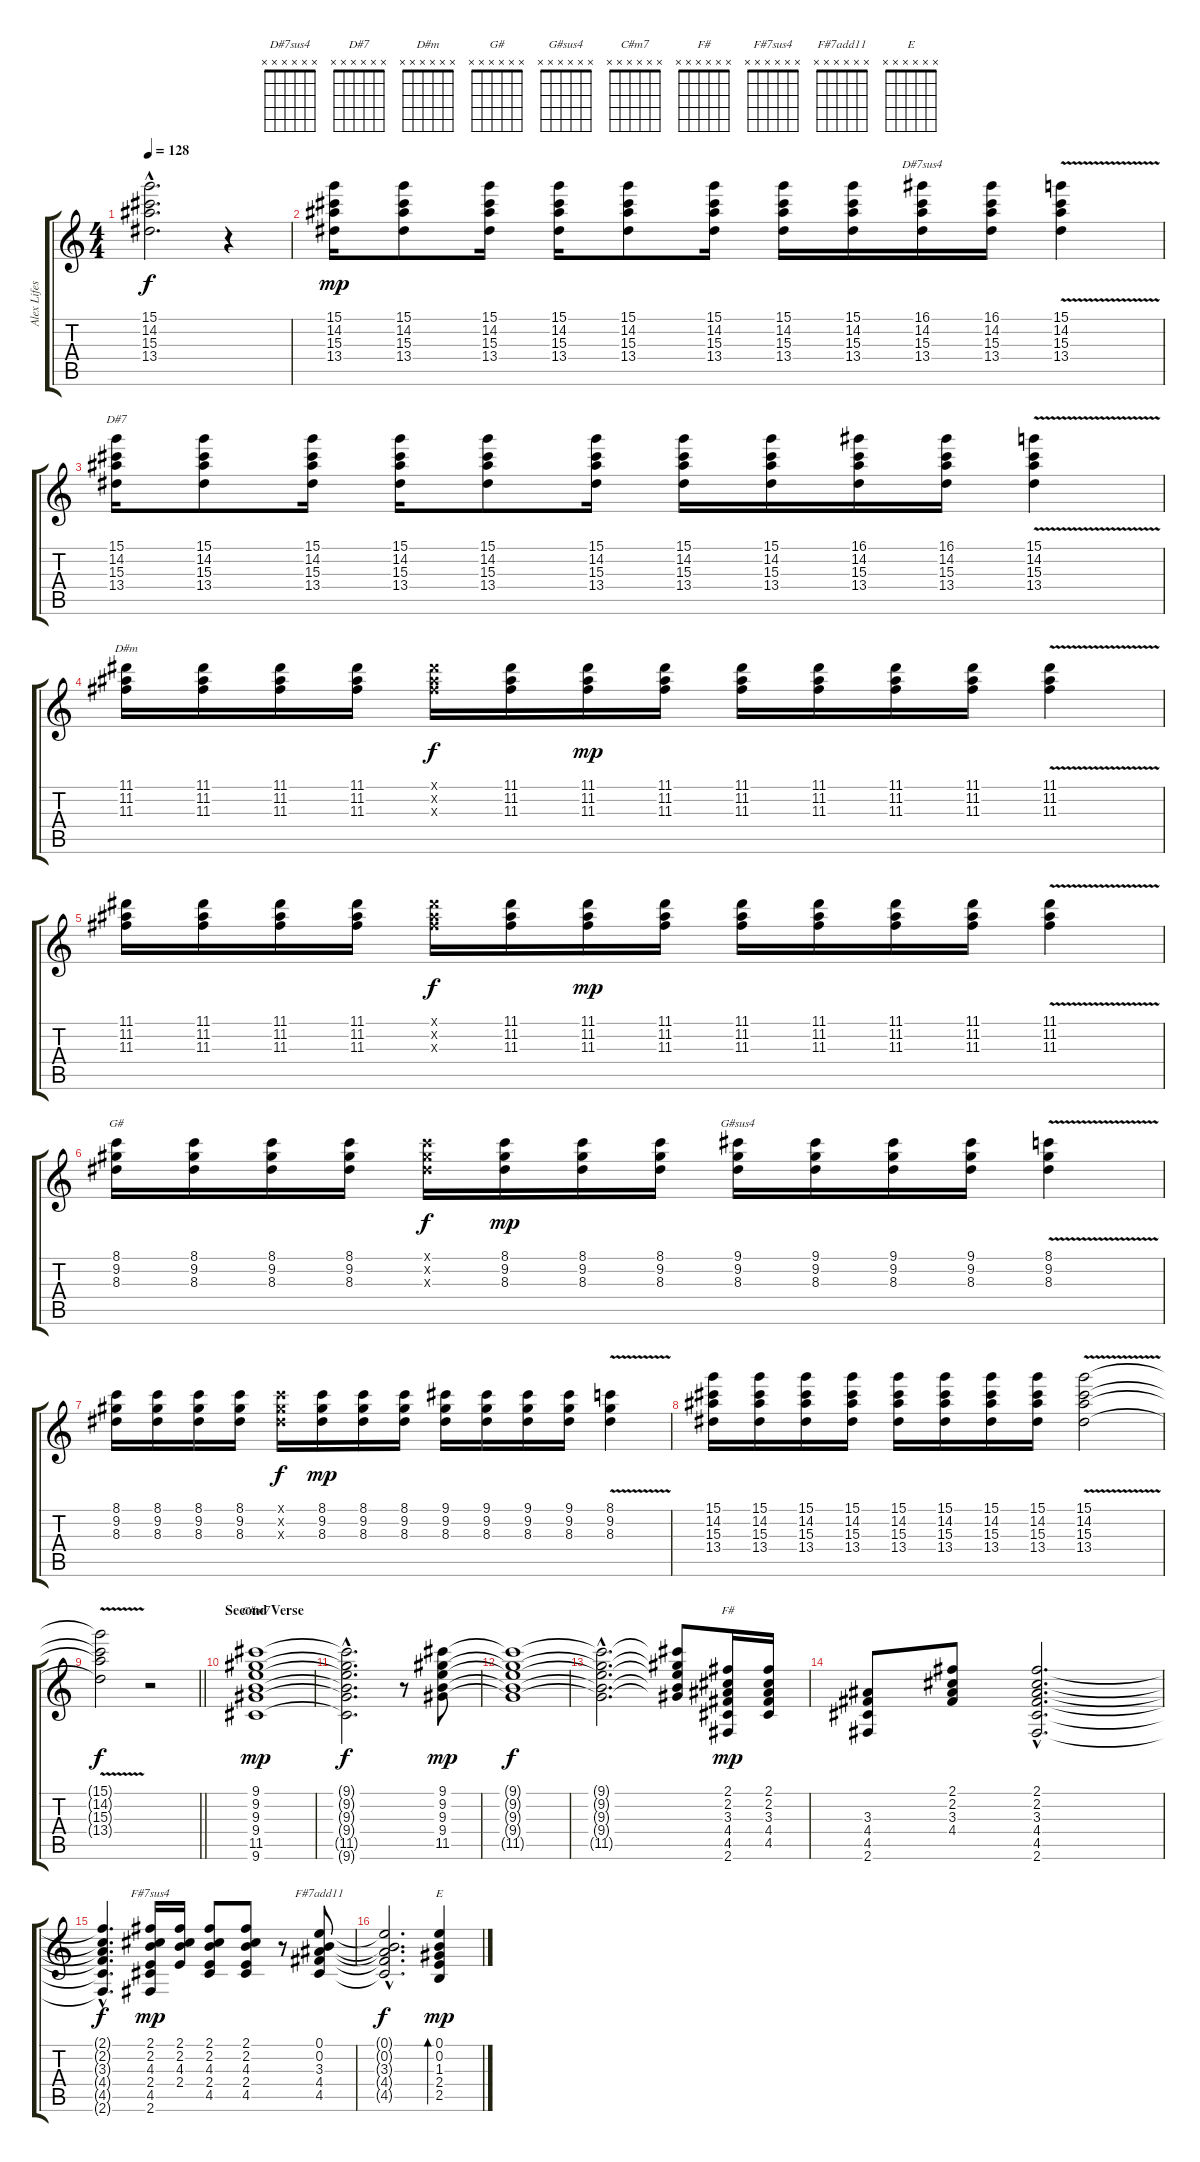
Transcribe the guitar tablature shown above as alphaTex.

\track ("Alex Lifeson 1" "Alex Lifes") {instrument overdrivenguitar}
\staff {score tabs}
\tuning (E4 B3 G3 D3 A2 E2) {hide}
\chord ("D#7sus4" x x x x x x) {firstfret 0}
\chord ("D#7" x x x x x x) {firstfret 0}
\chord ("D#m" x x x x x x) {firstfret 0}
\chord ("G#" x x x x x x) {firstfret 0}
\chord ("G#sus4" x x x x x x) {firstfret 0}
\chord ("C#m7" x x x x x x) {firstfret 0}
\chord ("F#" x x x x x x) {firstfret 0}
\chord ("F#7sus4" x x x x x x) {firstfret 0}
\chord ("F#7add11" x x x x x x) {firstfret 0}
\chord ("E" x x x x x x) {firstfret 0}
\ts (4 4)
\tempo 128
\clef g2
\ks c
(15.1{hac t} 14.2{hac t} 15.3{hac t} 13.4{hac t}).2{d dy f} r.4 |
(15.1 14.2 15.3 13.4).16{dy mp} (15.1 14.2 15.3 13.4).8 (15.1 14.2 15.3 13.4).16 (15.1 14.2 15.3 13.4).16 (15.1 14.2 15.3 13.4).8 (15.1 14.2 15.3 13.4).16 (15.1 14.2 15.3 13.4).16 (15.1 14.2 15.3 13.4).16 (16.1 14.2 15.3 13.4).16{ch "D#7sus4"} (16.1 14.2 15.3 13.4).16 (15.1{v} 14.2 15.3 13.4).4 |
(15.1 14.2 15.3 13.4).16{ch "D#7"} (15.1 14.2 15.3 13.4).8 (15.1 14.2 15.3 13.4).16 (15.1 14.2 15.3 13.4).16 (15.1 14.2 15.3 13.4).8 (15.1 14.2 15.3 13.4).16 (15.1 14.2 15.3 13.4).16 (15.1 14.2 15.3 13.4).16 (16.1 14.2 15.3 13.4).16 (16.1 14.2 15.3 13.4).16 (15.1{v} 14.2 15.3 13.4).4 |
(11.1 11.2 11.3).16{ch "D#m"} (11.1 11.2 11.3).16 (11.1 11.2 11.3).16 (11.1 11.2 11.3).16 (11.1{x} 11.2{x} 11.3{x}).16{dy f} (11.1 11.2 11.3).16 (11.1 11.2 11.3).16{dy mp} (11.1 11.2 11.3).16 (11.1 11.2 11.3).16 (11.1 11.2 11.3).16 (11.1 11.2 11.3).16 (11.1 11.2 11.3).16 (11.1 11.2 11.3{v}).4 |
(11.1 11.2 11.3).16 (11.1 11.2 11.3).16 (11.1 11.2 11.3).16 (11.1 11.2 11.3).16 (11.1{x} 11.2{x} 11.3{x}).16{dy f} (11.1 11.2 11.3).16 (11.1 11.2 11.3).16{dy mp} (11.1 11.2 11.3).16 (11.1 11.2 11.3).16 (11.1 11.2 11.3).16 (11.1 11.2 11.3).16 (11.1 11.2 11.3).16 (11.1{v} 11.2 11.3).4 |
(8.1 9.2 8.3).16{ch "G#"} (8.1 9.2 8.3).16 (8.1 9.2 8.3).16 (8.1 9.2 8.3).16 (8.1{x} 9.2{x} 8.3{x}).16{dy f} (8.1 9.2 8.3).16{dy mp} (8.1 9.2 8.3).16 (8.1 9.2 8.3).16 (9.1 9.2 8.3).16{ch "G#sus4"} (9.1 9.2 8.3).16 (9.1 9.2 8.3).16 (9.1 9.2 8.3).16 (8.1{v} 9.2 8.3).4 |
(8.1 9.2 8.3).16 (8.1 9.2 8.3).16 (8.1 9.2 8.3).16 (8.1 9.2 8.3).16 (8.1{x} 9.2{x} 8.3{x}).16{dy f} (8.1 9.2 8.3).16{dy mp} (8.1 9.2 8.3).16 (8.1 9.2 8.3).16 (9.1 9.2 8.3).16 (9.1 9.2 8.3).16 (9.1 9.2 8.3).16 (9.1 9.2 8.3).16 (8.1{v} 9.2 8.3).4 |
(15.1 14.2 15.3 13.4).16 (15.1 14.2 15.3 13.4).16 (15.1 14.2 15.3 13.4).16 (15.1 14.2 15.3 13.4).16 (15.1 14.2 15.3 13.4).16 (15.1 14.2 15.3 13.4).16 (15.1 14.2 15.3 13.4).16 (15.1 14.2 15.3 13.4).16 (15.1{v} 14.2 15.3 13.4).2 |
\barLineRight lightlight
(15.1{t} 14.2{t} 15.3{t} 13.4{t}).2{dy f} r.2 |
\section ("" "Second Verse")
(9.1 9.2 9.3 9.4 11.5 9.6).1{ch "C#m7" dy mp} |
(9.1{hac t} 9.2{hac t} 9.3{hac t} 9.4{hac t} 11.5{hac t} 9.6{hac t}).2{d dy f} r.8 (9.1 9.2 9.3 9.4 11.5).8{dy mp} |
(9.1{t} 9.2{t} 9.3{t} 9.4{t} 11.5{t}).1{dy f} |
(9.1{hac t} 9.2{hac t} 9.3{hac t} 9.4{hac t} 11.5{hac t}).2{d} (9.1{t} 9.2{t} 9.3{t} 9.4{t} 11.5{t}).8 (2.1 2.2 3.3 4.4 4.5 2.6).16{ch "F#" dy mp} (2.1 2.2 3.3 4.4 4.5).16 |
(3.3 4.4 4.5 2.6).8 (2.1 2.2 3.3 4.4).8 (2.1{hac} 2.2{hac} 3.3{hac} 4.4{hac} 4.5{hac} 2.6{hac}).2{d} |
(2.1{hac t} 2.2{hac t} 3.3{hac t} 4.4{hac t} 4.5{hac t} 2.6{hac t}).4{d dy f} (2.1 2.2 4.3 2.4 4.5 2.6).16{ch "F#7sus4" dy mp} (2.1 2.2 4.3 2.4).16 (2.1 2.2 4.3 2.4 4.5).8 (2.1 2.2 4.3 2.4 4.5).8 r.8 (0.1 0.2 3.3 4.4 4.5).8{ch "F#7add11"} |
(0.1{hac t} 0.2{hac t} 3.3{hac t} 4.4{hac t} 4.5{hac t}).2{d dy f} (0.1 0.2 1.3 2.4 2.5).4{bd 480 ch "E" dy mp}
